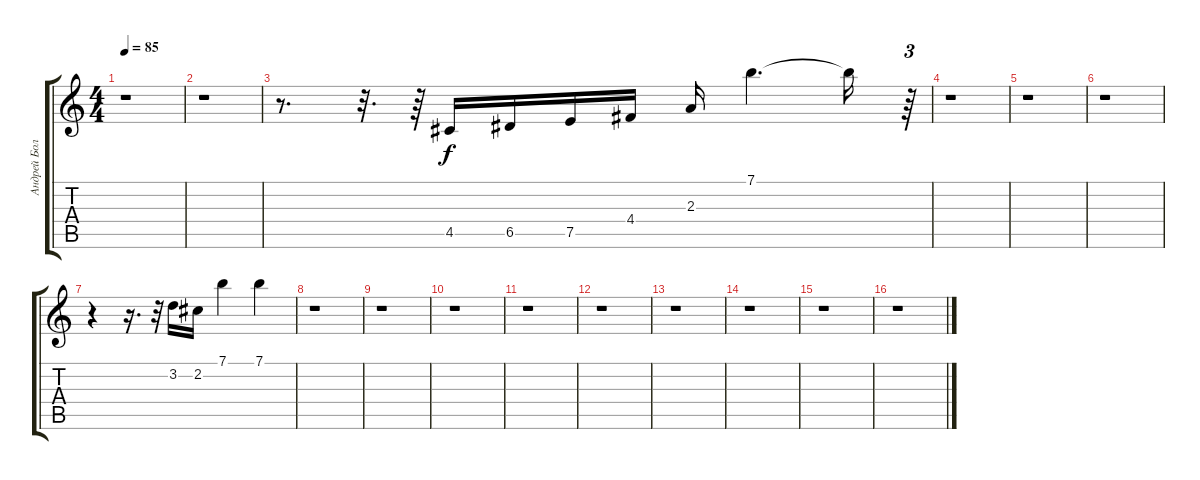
\track ("Андрей Большаков" "Андрей Бол") {instrument distortionguitar}
\staff {score tabs}
\tuning (E4 B3 G3 D3 A2 E2) {hide}
\ts (4 4)
\tempo 85
\clef g2
\ks c
r.1{dy f} |
r.1 |
r.8{d} r.32{d} r.64 4.5.16 6.5.16 7.5.16 4.4.16 2.3.16 7.1.4{d} 7.1{t}.16 r.64{tu (3 2)} |
r.1 |
r.1 |
r.1 |
r.4 r.16{d} r.32{tu (3 2)} 3.2.16 2.2.16 7.1.4 7.1.4 |
r.1 |
r.1 |
r.1 |
r.1 |
r.1 |
r.1 |
r.1 |
r.1 |
r.1
